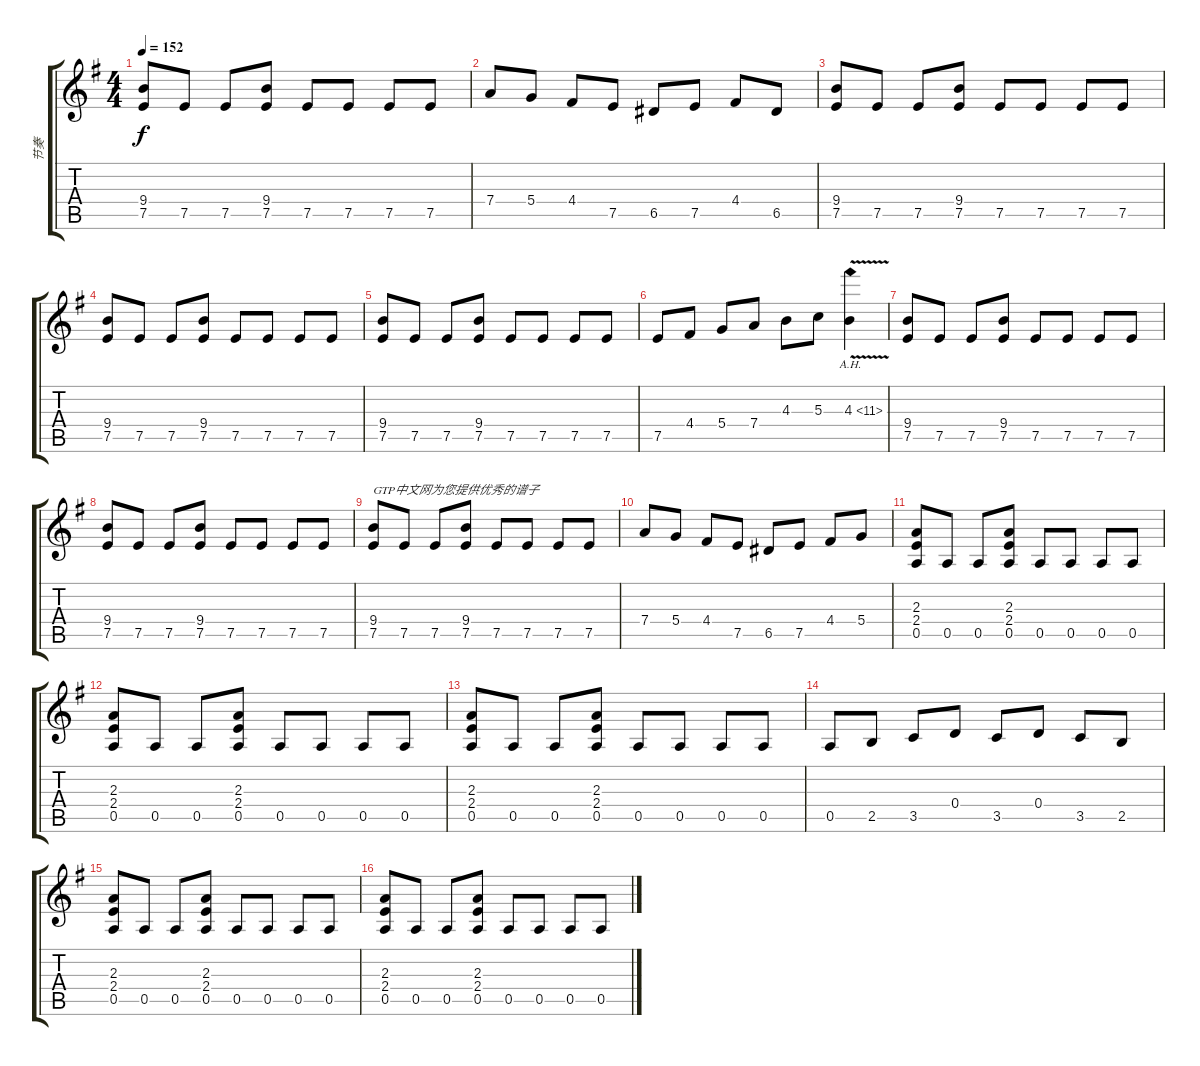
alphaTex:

\track ("节奏" "节奏") {instrument distortionguitar}
\staff {score tabs}
\tuning (E4 B3 G3 D3 A2 E2) {hide}
\ts (4 4)
\tempo 152
\clef g2
\ks g
(9.4 7.5).8{dy f} 7.5.8 7.5.8 (9.4 7.5).8 7.5.8 7.5.8 7.5.8 7.5.8 |
7.4.8 5.4.8 4.4.8 7.5.8 6.5.8 7.5.8 4.4.8 6.5.8 |
(9.4 7.5).8 7.5.8 7.5.8 (9.4 7.5).8 7.5.8 7.5.8 7.5.8 7.5.8 |
(9.4 7.5).8 7.5.8 7.5.8 (9.4 7.5).8 7.5.8 7.5.8 7.5.8 7.5.8 |
(9.4 7.5).8 7.5.8 7.5.8 (9.4 7.5).8 7.5.8 7.5.8 7.5.8 7.5.8 |
7.5.8 4.4.8 5.4.8 7.4.8 4.3.8 5.3.8 4.3{ah 7 v}.4 |
(9.4 7.5).8 7.5.8 7.5.8 (9.4 7.5).8 7.5.8 7.5.8 7.5.8 7.5.8 |
(9.4 7.5).8 7.5.8 7.5.8 (9.4 7.5).8 7.5.8 7.5.8 7.5.8 7.5.8 |
(9.4 7.5).8{txt "GTP中文网为您提供优秀的谱子"} 7.5.8 7.5.8 (9.4 7.5).8 7.5.8 7.5.8 7.5.8 7.5.8 |
7.4.8 5.4.8 4.4.8 7.5.8 6.5.8 7.5.8 4.4.8 5.4.8 |
(2.3 2.4 0.5).8 0.5.8 0.5.8 (2.3 2.4 0.5).8 0.5.8 0.5.8 0.5.8 0.5.8 |
(2.3 2.4 0.5).8 0.5.8 0.5.8 (2.3 2.4 0.5).8 0.5.8 0.5.8 0.5.8 0.5.8 |
(2.3 2.4 0.5).8 0.5.8 0.5.8 (2.3 2.4 0.5).8 0.5.8 0.5.8 0.5.8 0.5.8 |
0.5.8 2.5.8 3.5.8 0.4.8 3.5.8 0.4.8 3.5.8 2.5.8 |
(2.3 2.4 0.5).8 0.5.8 0.5.8 (2.3 2.4 0.5).8 0.5.8 0.5.8 0.5.8 0.5.8 |
(2.3 2.4 0.5).8 0.5.8 0.5.8 (2.3 2.4 0.5).8 0.5.8 0.5.8 0.5.8 0.5.8
